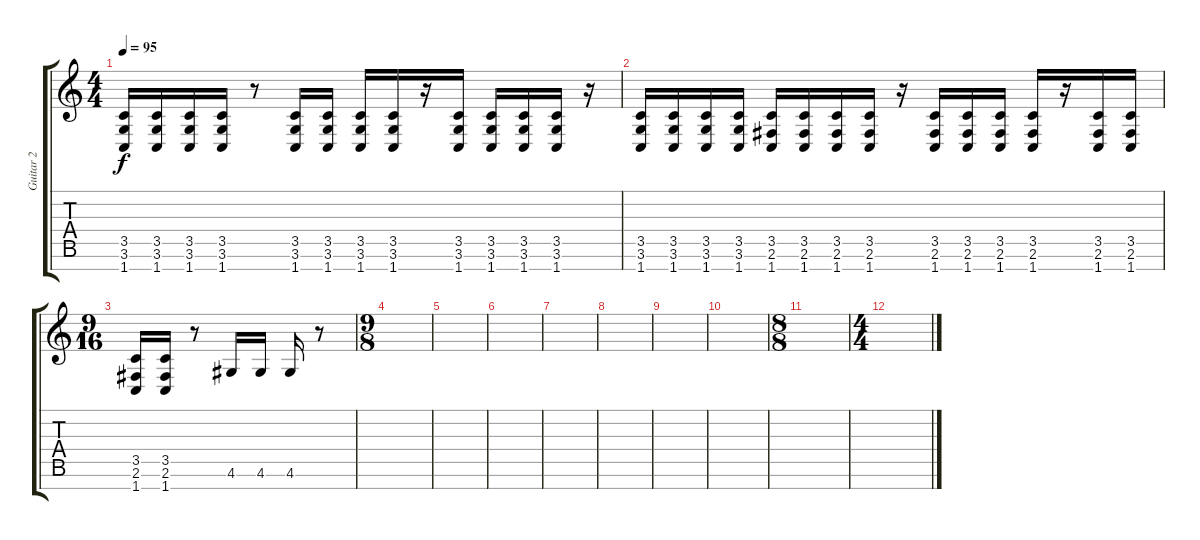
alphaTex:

\track ("Guitar 2" "Guitar 2") {instrument distortionguitar}
\staff {score tabs}
\tuning (E4 B3 G3 D3 A2 E2 B1) {hide}
\ts (4 4)
\tempo 95
\clef g2
\ks c
(3.5 3.6 1.7).16{dy f instrument distortionguitar} (3.5 3.6 1.7).16 (3.5 3.6 1.7).16 (3.5 3.6 1.7).16 r.8 (3.5 3.6 1.7).16 (3.5 3.6 1.7).16 (3.5 3.6 1.7).16 (3.5 3.6 1.7).16 r.16 (3.5 3.6 1.7).16 (3.5 3.6 1.7).16 (3.5 3.6 1.7).16 (3.5 3.6 1.7).16 r.16 |
(3.5 3.6 1.7).16 (3.5 3.6 1.7).16 (3.5 3.6 1.7).16 (3.5 3.6 1.7).16 (3.5 2.6 1.7).16 (3.5 2.6 1.7).16 (3.5 2.6 1.7).16 (3.5 2.6 1.7).16 r.16 (3.5 2.6 1.7).16 (3.5 2.6 1.7).16 (3.5 2.6 1.7).16 (3.5 2.6 1.7).16 r.16 (3.5 2.6 1.7).16 (3.5 2.6 1.7).16 |
\ts (9 16)
(3.5 2.6 1.7).16 (3.5 2.6 1.7).16 r.8 4.6.16 4.6.16 4.6.16 r.8 |
\ts (9 8)
|
|
|
|
|
|
|
\ts (8 8)
|
\ts (4 4)
